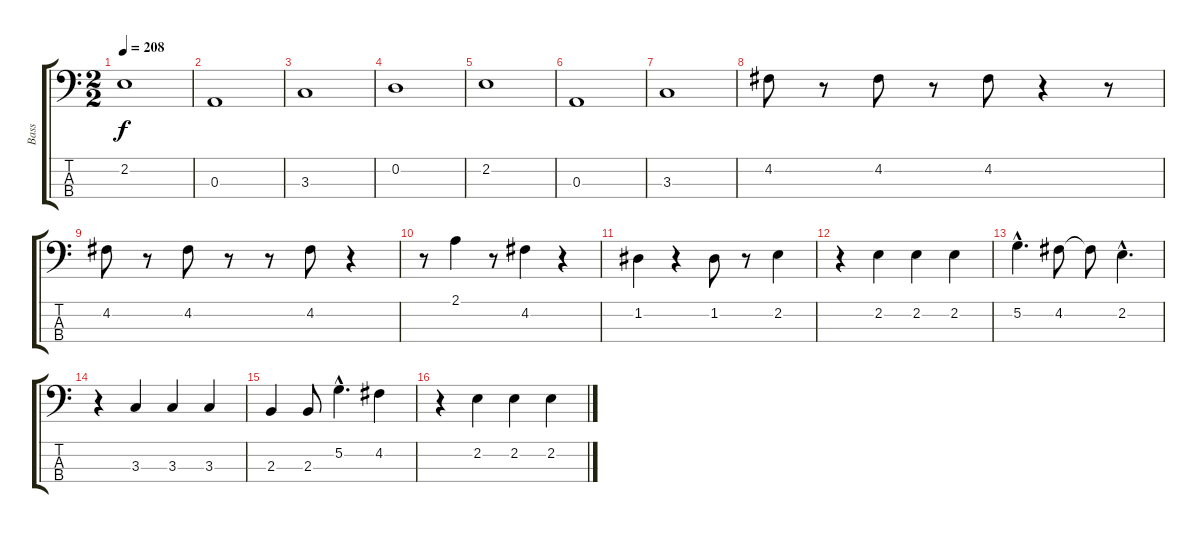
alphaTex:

\track ("Bass" "Bass") {instrument electricbassfinger}
\staff {score tabs}
\tuning (G2 D2 A1 E1) {hide}
\ts (2 2)
\tempo 208
\clef f4
\ks c
2.2.1{dy f} |
0.3.1 |
3.3.1 |
0.2.1 |
2.2.1 |
0.3.1 |
3.3.1 |
4.2.8 r.8 4.2.8 r.8 4.2.8 r.4 r.8 |
4.2.8 r.8 4.2.8 r.8 r.8 4.2.8 r.4 |
r.8 2.1.4 r.8 4.2.4 r.4 |
1.2.4 r.4 1.2.8 r.8 2.2.4 |
r.4 2.2.4 2.2.4 2.2.4 |
5.2{hac}.4{d} 4.2.8 4.2{t}.8 2.2{hac}.4{d} |
r.4 3.3.4 3.3.4 3.3.4 |
2.3.4 2.3.8 5.2{hac}.4{d} 4.2.4 |
r.4 2.2.4 2.2.4 2.2.4
